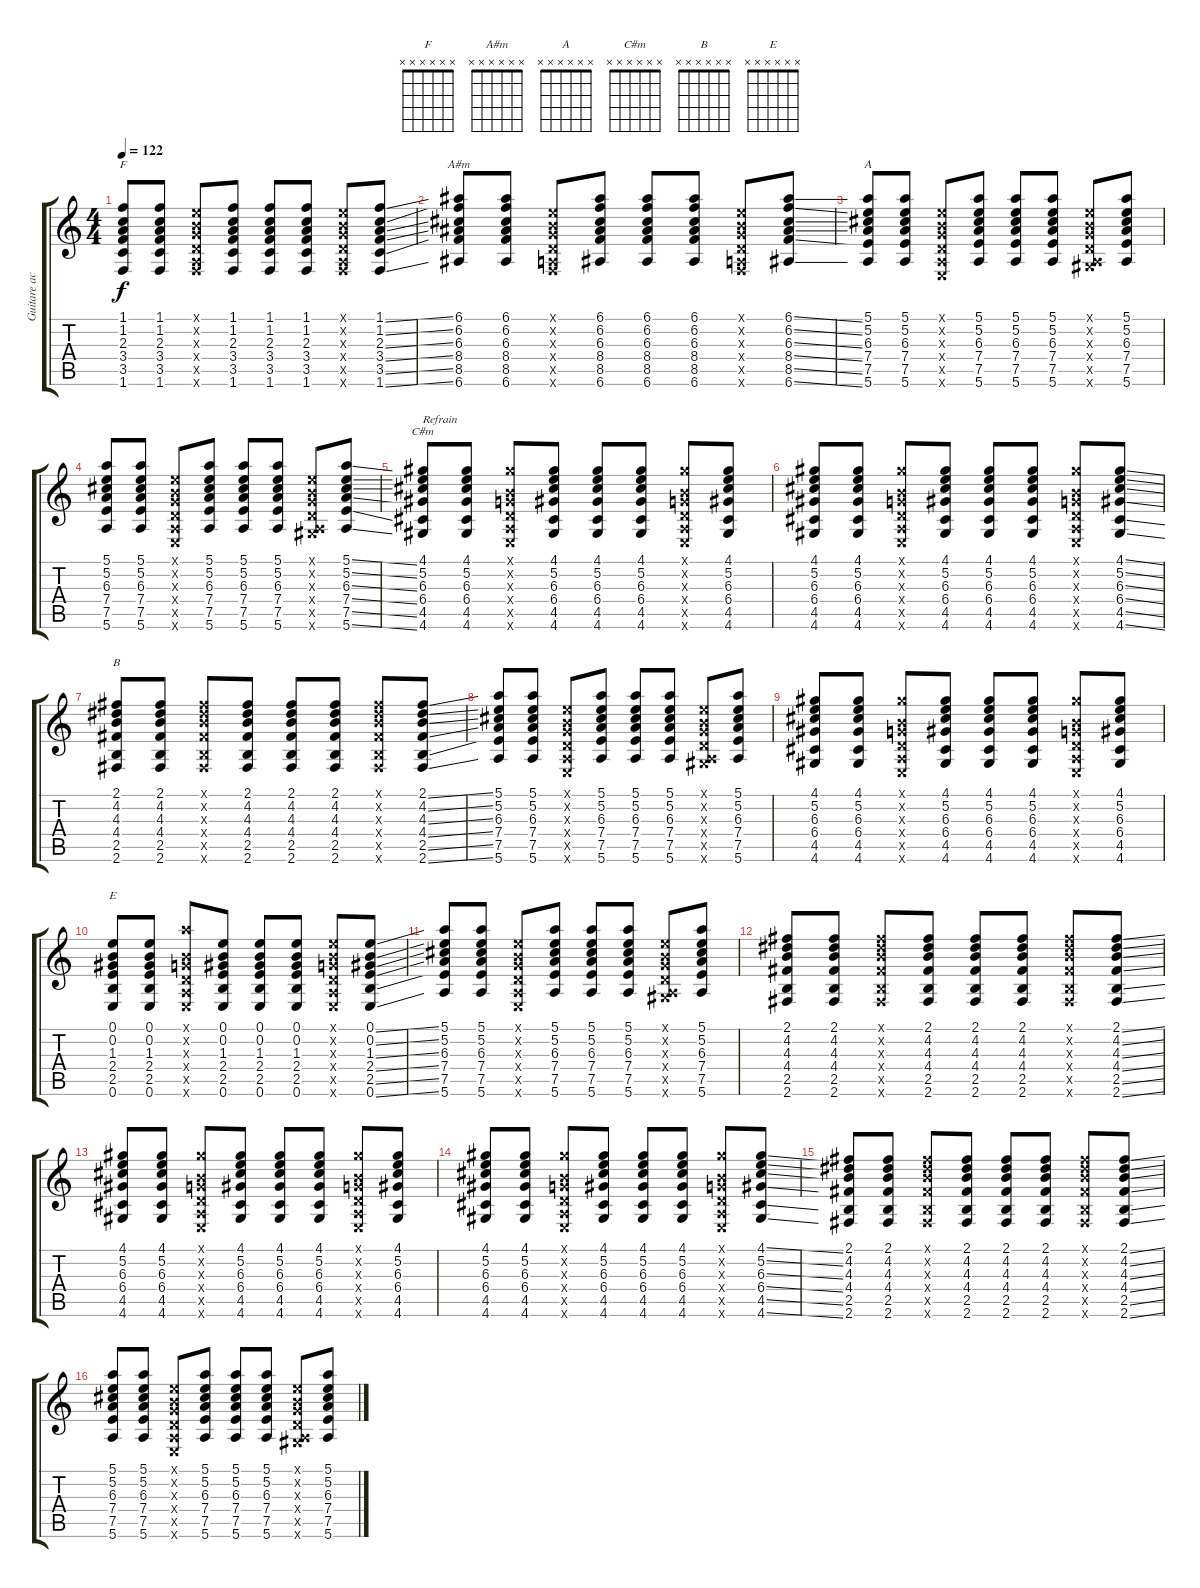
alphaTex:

\track ("Guitare acoustique" "Guitare ac") {instrument acousticguitarnylon}
\staff {score tabs}
\tuning (E4 B3 G3 D3 A2 E2) {hide}
\chord ("F" x x x x x x) {firstfret 0}
\chord ("A#m" x x x x x x) {firstfret 0}
\chord ("A" x x x x x x) {firstfret 0}
\chord ("C#m" x x x x x x) {firstfret 0}
\chord ("B" x x x x x x) {firstfret 0}
\chord ("E" x x x x x x) {firstfret 0}
\ts (4 4)
\tempo 122
\clef g2
\ks c
(1.1 1.2 2.3 3.4 3.5 1.6).8{ch "F" dy f} (1.1 1.2 2.3 3.4 3.5 1.6).8 (0.1{x} 0.2{x} 0.3{x} 0.4{x} 0.5{x} 1.6{x}).8 (1.1 1.2 2.3 3.4 3.5 1.6).8 (1.1 1.2 2.3 3.4 3.5 1.6).8 (1.1 1.2 2.3 3.4 3.5 1.6).8 (0.1{x} 0.2{x} 0.3{x} 0.4{x} 0.5{x} 1.6{x}).8 (1.1{ss} 1.2{ss} 2.3{ss} 3.4{ss} 3.5{ss} 1.6{ss}).8 |
(6.1 6.2 6.3 8.4 8.5 6.6).8{ch "A#m"} (6.1 6.2 6.3 8.4 8.5 6.6).8 (0.1{x} 0.2{x} 0.3{x} 0.4{x} 0.5{x} 1.6{x}).8 (6.1 6.2 6.3 8.4 8.5 6.6).8 (6.1 6.2 6.3 8.4 8.5 6.6).8 (6.1 6.2 6.3 8.4 8.5 6.6).8 (0.1{x} 0.2{x} 0.3{x} 0.4{x} 0.5{x} 1.6{x}).8 (6.1{ss} 6.2{ss} 6.3{ss} 8.4{ss} 8.5{ss} 6.6{ss}).8 |
(5.1 5.2 6.3 7.4 7.5 5.6).8{ch "A"} (5.1 5.2 6.3 7.4 7.5 5.6).8 (0.1{x} 0.2{x} 0.3{x} 0.4{x} 0.5{x} 0.6{x}).8 (5.1 5.2 6.3 7.4 7.5 5.6).8 (5.1 5.2 6.3 7.4 7.5 5.6).8 (5.1 5.2 6.3 7.4 7.5 5.6).8 (0.1{x} 0.2{x} 0.3{x} 0.4{x} 0.5{x} 4.6{x}).8 (5.1 5.2 6.3 7.4 7.5 5.6).8 |
(5.1 5.2 6.3 7.4 7.5 5.6).8 (5.1 5.2 6.3 7.4 7.5 5.6).8 (0.1{x} 0.2{x} 0.3{x} 0.4{x} 0.5{x} 0.6{x}).8 (5.1 5.2 6.3 7.4 7.5 5.6).8 (5.1 5.2 6.3 7.4 7.5 5.6).8 (5.1 5.2 6.3 7.4 7.5 5.6).8 (0.1{x} 0.2{x} 0.3{x} 0.4{x} 0.5{x} 4.6{x}).8 (5.1{ss} 5.2{ss} 6.3{ss} 7.4{ss} 7.5{ss} 5.6{ss}).8 |
(4.1 5.2 6.3 6.4 4.5 4.6).8{ch "C#m" txt "Refrain"} (4.1 5.2 6.3 6.4 4.5 4.6).8 (4.1{x} 0.2{x} 0.3{x} 0.4{x} 0.5{x} 0.6{x}).8 (4.1 5.2 6.3 6.4 4.5 4.6).8 (4.1 5.2 6.3 6.4 4.5 4.6).8 (4.1 5.2 6.3 6.4 4.5 4.6).8 (4.1{x} 0.2{x} 0.3{x} 0.4{x} 0.5{x} 0.6{x}).8 (4.1 5.2 6.3 6.4 4.5 4.6).8 |
(4.1 5.2 6.3 6.4 4.5 4.6).8 (4.1 5.2 6.3 6.4 4.5 4.6).8 (4.1{x} 0.2{x} 0.3{x} 0.4{x} 0.5{x} 0.6{x}).8 (4.1 5.2 6.3 6.4 4.5 4.6).8 (4.1 5.2 6.3 6.4 4.5 4.6).8 (4.1 5.2 6.3 6.4 4.5 4.6).8 (4.1{x} 0.2{x} 0.3{x} 0.4{x} 0.5{x} 0.6{x}).8 (4.1{ss} 5.2{ss} 6.3{ss} 6.4{ss} 4.5{ss} 4.6{ss}).8 |
(2.1 4.2 4.3 4.4 2.5 2.6).8{ch "B"} (2.1 4.2 4.3 4.4 2.5 2.6).8 (2.1{x} 4.2{x} 4.3{x} 4.4{x} 2.5{x} 2.6{x}).8 (2.1 4.2 4.3 4.4 2.5 2.6).8 (2.1 4.2 4.3 4.4 2.5 2.6).8 (2.1 4.2 4.3 4.4 2.5 2.6).8 (2.1{x} 4.2{x} 4.3{x} 4.4{x} 2.5{x} 2.6{x}).8 (2.1{ss} 4.2{ss} 4.3{ss} 4.4{ss} 2.5{ss} 2.6{ss}).8 |
(5.1 5.2 6.3 7.4 7.5 5.6).8 (5.1 5.2 6.3 7.4 7.5 5.6).8 (0.1{x} 0.2{x} 0.3{x} 0.4{x} 0.5{x} 0.6{x}).8 (5.1 5.2 6.3 7.4 7.5 5.6).8 (5.1 5.2 6.3 7.4 7.5 5.6).8 (5.1 5.2 6.3 7.4 7.5 5.6).8 (0.1{x} 0.2{x} 0.3{x} 0.4{x} 0.5{x} 4.6{x}).8 (5.1 5.2 6.3 7.4 7.5 5.6).8 |
(4.1 5.2 6.3 6.4 4.5 4.6).8 (4.1 5.2 6.3 6.4 4.5 4.6).8 (4.1{x} 0.2{x} 0.3{x} 0.4{x} 0.5{x} 0.6{x}).8 (4.1 5.2 6.3 6.4 4.5 4.6).8 (4.1 5.2 6.3 6.4 4.5 4.6).8 (4.1 5.2 6.3 6.4 4.5 4.6).8 (4.1{x} 0.2{x} 0.3{x} 0.4{x} 0.5{x} 0.6{x}).8 (4.1 5.2 6.3 6.4 4.5 4.6).8 |
(0.1 0.2 1.3 2.4 2.5 0.6).8{ch "E"} (0.1 0.2 1.3 2.4 2.5 0.6).8 (5.1{x} 0.2{x} 0.3{x} 0.4{x} 0.5{x} 0.6{x}).8 (0.1 0.2 1.3 2.4 2.5 0.6).8 (0.1 0.2 1.3 2.4 2.5 0.6).8 (0.1 0.2 1.3 2.4 2.5 0.6).8 (0.1{x} 0.2{x} 0.3{x} 0.4{x} 0.5{x} 0.6{x}).8 (0.1{ss} 0.2{ss} 1.3{ss} 2.4{ss} 2.5{ss} 0.6{ss}).8 |
(5.1 5.2 6.3 7.4 7.5 5.6).8 (5.1 5.2 6.3 7.4 7.5 5.6).8 (0.1{x} 0.2{x} 0.3{x} 0.4{x} 0.5{x} 0.6{x}).8 (5.1 5.2 6.3 7.4 7.5 5.6).8 (5.1 5.2 6.3 7.4 7.5 5.6).8 (5.1 5.2 6.3 7.4 7.5 5.6).8 (0.1{x} 0.2{x} 0.3{x} 0.4{x} 0.5{x} 4.6{x}).8 (5.1 5.2 6.3 7.4 7.5 5.6).8 |
(2.1 4.2 4.3 4.4 2.5 2.6).8 (2.1 4.2 4.3 4.4 2.5 2.6).8 (2.1{x} 4.2{x} 4.3{x} 4.4{x} 2.5{x} 2.6{x}).8 (2.1 4.2 4.3 4.4 2.5 2.6).8 (2.1 4.2 4.3 4.4 2.5 2.6).8 (2.1 4.2 4.3 4.4 2.5 2.6).8 (2.1{x} 4.2{x} 4.3{x} 4.4{x} 2.5{x} 2.6{x}).8 (2.1{ss} 4.2{ss} 4.3{ss} 4.4{ss} 2.5{ss} 2.6{ss}).8 |
(4.1 5.2 6.3 6.4 4.5 4.6).8 (4.1 5.2 6.3 6.4 4.5 4.6).8 (4.1{x} 0.2{x} 0.3{x} 0.4{x} 0.5{x} 0.6{x}).8 (4.1 5.2 6.3 6.4 4.5 4.6).8 (4.1 5.2 6.3 6.4 4.5 4.6).8 (4.1 5.2 6.3 6.4 4.5 4.6).8 (4.1{x} 0.2{x} 0.3{x} 0.4{x} 0.5{x} 0.6{x}).8 (4.1 5.2 6.3 6.4 4.5 4.6).8 |
(4.1 5.2 6.3 6.4 4.5 4.6).8 (4.1 5.2 6.3 6.4 4.5 4.6).8 (4.1{x} 0.2{x} 0.3{x} 0.4{x} 0.5{x} 0.6{x}).8 (4.1 5.2 6.3 6.4 4.5 4.6).8 (4.1 5.2 6.3 6.4 4.5 4.6).8 (4.1 5.2 6.3 6.4 4.5 4.6).8 (4.1{x} 0.2{x} 0.3{x} 0.4{x} 0.5{x} 0.6{x}).8 (4.1{ss} 5.2{ss} 6.3{ss} 6.4{ss} 4.5{ss} 4.6{ss}).8 |
(2.1 4.2 4.3 4.4 2.5 2.6).8 (2.1 4.2 4.3 4.4 2.5 2.6).8 (2.1{x} 4.2{x} 4.3{x} 4.4{x} 2.5{x} 2.6{x}).8 (2.1 4.2 4.3 4.4 2.5 2.6).8 (2.1 4.2 4.3 4.4 2.5 2.6).8 (2.1 4.2 4.3 4.4 2.5 2.6).8 (2.1{x} 4.2{x} 4.3{x} 4.4{x} 2.5{x} 2.6{x}).8 (2.1{ss} 4.2{ss} 4.3{ss} 4.4{ss} 2.5{ss} 2.6{ss}).8 |
(5.1 5.2 6.3 7.4 7.5 5.6).8 (5.1 5.2 6.3 7.4 7.5 5.6).8 (0.1{x} 0.2{x} 0.3{x} 0.4{x} 0.5{x} 0.6{x}).8 (5.1 5.2 6.3 7.4 7.5 5.6).8 (5.1 5.2 6.3 7.4 7.5 5.6).8 (5.1 5.2 6.3 7.4 7.5 5.6).8 (0.1{x} 0.2{x} 0.3{x} 0.4{x} 0.5{x} 4.6{x}).8 (5.1 5.2 6.3 7.4 7.5 5.6).8
